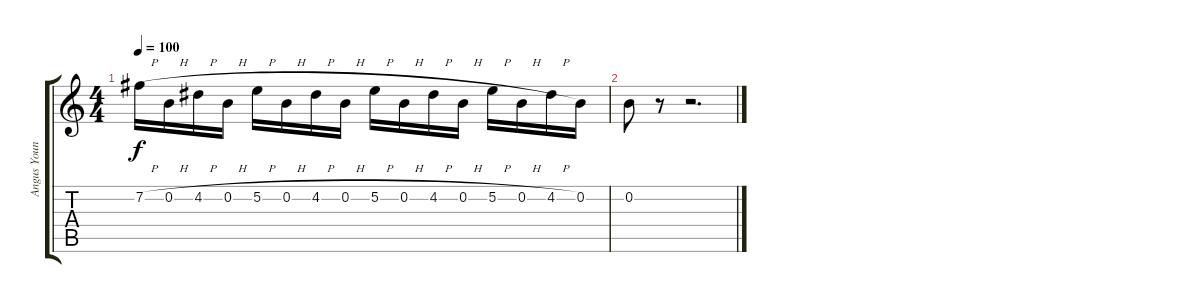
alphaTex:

\track ("Angus Young - Lead Guitar" "Angus Youn") {instrument distortionguitar}
\staff {score tabs}
\tuning (E4 B3 G3 D3 A2 E2) {hide}
\ts (4 4)
\tempo 100
\clef g2
\ks c
7.2{h}.16{dy f} 0.2{h}.16 4.2{h}.16 0.2{h}.16 5.2{h}.16 0.2{h}.16 4.2{h}.16 0.2{h}.16 5.2{h}.16 0.2{h}.16 4.2{h}.16 0.2{h}.16 5.2{h}.16 0.2{h}.16 4.2{h}.16 0.2.16 |
0.2.8 r.8 r.2{d}
